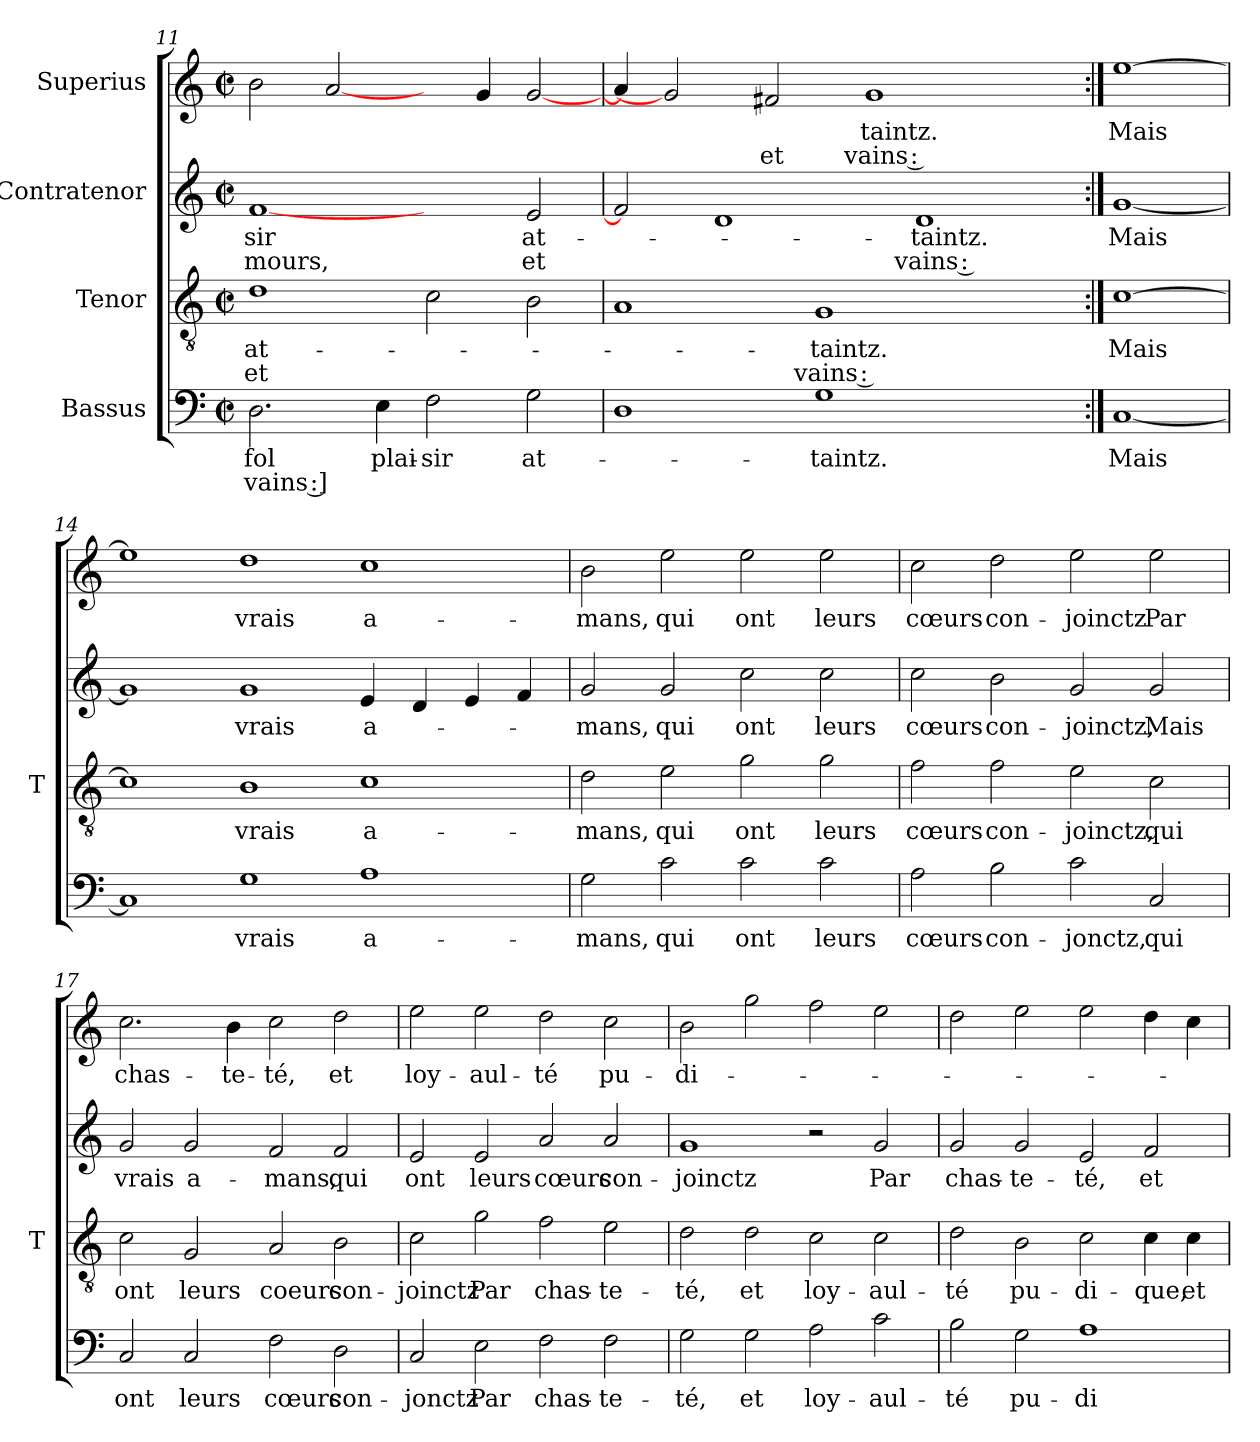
**kern	**text	**text	**kern	**text	**text	**kern	**text	**text	**kern	**text	**text
*part4	*part4	*part4	*part3	*part3	*part3	*part2	*part2	*part2	*part1	*part1	*part1
*staff4	*staff4	*staff4	*staff3	*staff3	*staff3	*staff2	*staff2	*staff2	*staff1	*staff1	*staff1
*I"Bassus	*	*	*I"Tenor	*	*	*I"Contratenor	*	*	*I"Superius	*	*
*	*	*	*I'T	*	*	*	*	*	*	*	*
*clefF4	*	*	*clefGv2	*	*	*clefG2	*	*	*clefG2	*	*
*k[]	*	*	*k[]	*	*	*k[]	*	*	*k[]	*	*
*C:	*	*	*C:	*	*	*C:	*	*	*C:	*	*
*M2/2	*	*	*M2/2	*	*	*M2/2	*	*	*M2/2	*	*
*met(c|)	*	*	*met(c|)	*	*	*met(c|)	*	*	*met(c|)	*	*
=11	=11	=11	=11	=11	=11	=11	=11	=11	=11	=11	=11
2.D	-fol	-vains :]	1d	at-	-et	[1f	-sir	-mours,	2b	.	.
.	.	.	.	.	.	.	.	.	[2a	.	.
4E	plai-	.	.	.	.	.	.	.	.	.	.
2F	-sir	.	2c	.	.	2ryy	.	.	4ryy	.	.
.	.	.	.	.	.	.	.	.	4g	.	.
2G	at-	.	2B	.	.	2e	at-	-et	[2g	.	.
=12	=12	=12	=12	=12	=12	=12	=12	=12	=12	=12	=12
1D	.	.	1A	.	.	2f]	.	.	4a]	.	.
.	.	.	.	.	.	.	.	.	2g]	.	.
.	.	.	.	.	.	1d	.	.	.	.	.
.	.	.	.	.	.	.	.	.	2f#X	.	-et
1G	-taintz.	.	1G	-taintz.	-vains :	.	.	.	.	.	.
.	.	.	.	.	.	.	.	.	1g	-taintz.	-vains :
.	.	.	.	.	.	1d	-taintz.	-vains :	.	.	.
2ryy	.	.	2ryy	.	.	.	.	.	.	.	.
.	.	.	.	.	.	.	.	.	4ryy	.	.
!!LO:LB:g=z
=13:|!	=13:|!	=13:|!	=13:|!	=13:|!	=13:|!	=13:|!	=13:|!	=13:|!	=13:|!	=13:|!	=13:|!
[1C	-Mais	.	[1c	-Mais	.	[1g	-Mais	.	[1ee	-Mais	.
=14	=14	=14	=14	=14	=14	=14	=14	=14	=14	=14	=14
1C]	.	.	1c]	.	.	1g]	.	.	1ee]	.	.
1G	-vrais	.	1B	-vrais	.	1g	-vrais	.	1dd	-vrais	.
1A	a-	.	1c	a-	.	4e	a-	.	1cc	a-	.
.	.	.	.	.	.	4d	.	.	.	.	.
.	.	.	.	.	.	4e	.	.	.	.	.
.	.	.	.	.	.	4f	.	.	.	.	.
=15	=15	=15	=15	=15	=15	=15	=15	=15	=15	=15	=15
2G	-mans,	.	2d	-mans,	.	2g	-mans,	.	2b	-mans,	.
2c	-qui	.	2e	-qui	.	2g	-qui	.	2ee	-qui	.
2c	-ont	.	2g	-ont	.	2cc	-ont	.	2ee	-ont	.
2c	-leurs	.	2g	-leurs	.	2cc	-leurs	.	2ee	-leurs	.
=16	=16	=16	=16	=16	=16	=16	=16	=16	=16	=16	=16
2A	-cœurs	.	2f	-cœurs	.	2cc	-cœurs	.	2cc	-cœurs	.
2B	con-	.	2f	con-	.	2b	con-	.	2dd	con-	.
2c	-jonctz,	.	2e	-joinctz,	.	2g	-joinctz,	.	2ee	-joinctz	.
2C	-qui	.	2c	-qui	.	2g	-Mais	.	2ee	-Par	.
=17	=17	=17	=17	=17	=17	=17	=17	=17	=17	=17	=17
2C	-ont	.	2c	-ont	.	2g	-vrais	.	2.cc	chas-	.
2C	-leurs	.	2G	-leurs	.	2g	a-	.	.	.	.
.	.	.	.	.	.	.	.	.	4b	te-	.
2F	-cœurs	.	2A	-coeurs	.	2f	-mans,	.	2cc	-té,	.
2D	con-	.	2B	con-	.	2f	-qui	.	2dd	-et	.
!!LO:PB:g=z
=18	=18	=18	=18	=18	=18	=18	=18	=18	=18	=18	=18
2C	-jonctz	.	2c	-joinctz	.	2e	-ont	.	2ee	loy-	.
2E	-Par	.	2g	-Par	.	2e	-leurs	.	2ee	aul-	.
2F	chas-	.	2f	chas-	.	2a	-cœurs	.	2dd	-té	.
2F	te-	.	2e	te-	.	2a	con-	.	2cc	pu-	.
=19	=19	=19	=19	=19	=19	=19	=19	=19	=19	=19	=19
2G	-té,	.	2d	-té,	.	1g	-joinctz	.	2b	di-	.
2G	-et	.	2d	-et	.	.	.	.	2gg	.	.
2A	loy-	.	2c	loy-	.	2r	.	.	2ff	.	.
2c	aul-	.	2c	aul-	.	2g	-Par	.	2ee	.	.
=20	=20	=20	=20	=20	=20	=20	=20	=20	=20	=20	=20
2B	-té	.	2d	-té	.	2g	chas-	.	2dd	.	.
2G	pu-	.	2B	pu-	.	2g	te-	.	2ee	.	.
1A	di-	.	2c	di-	.	2e	-té,	.	2ee	.	.
.	.	.	4c	-que,	.	2f	-et	.	4dd	.	.
.	.	.	4c	-et	.	.	.	.	4cc	.	.
=	=	=	=	=	=	=	=	=	=	=	=
*-	*-	*-	*-	*-	*-	*-	*-	*-	*-	*-	*-
